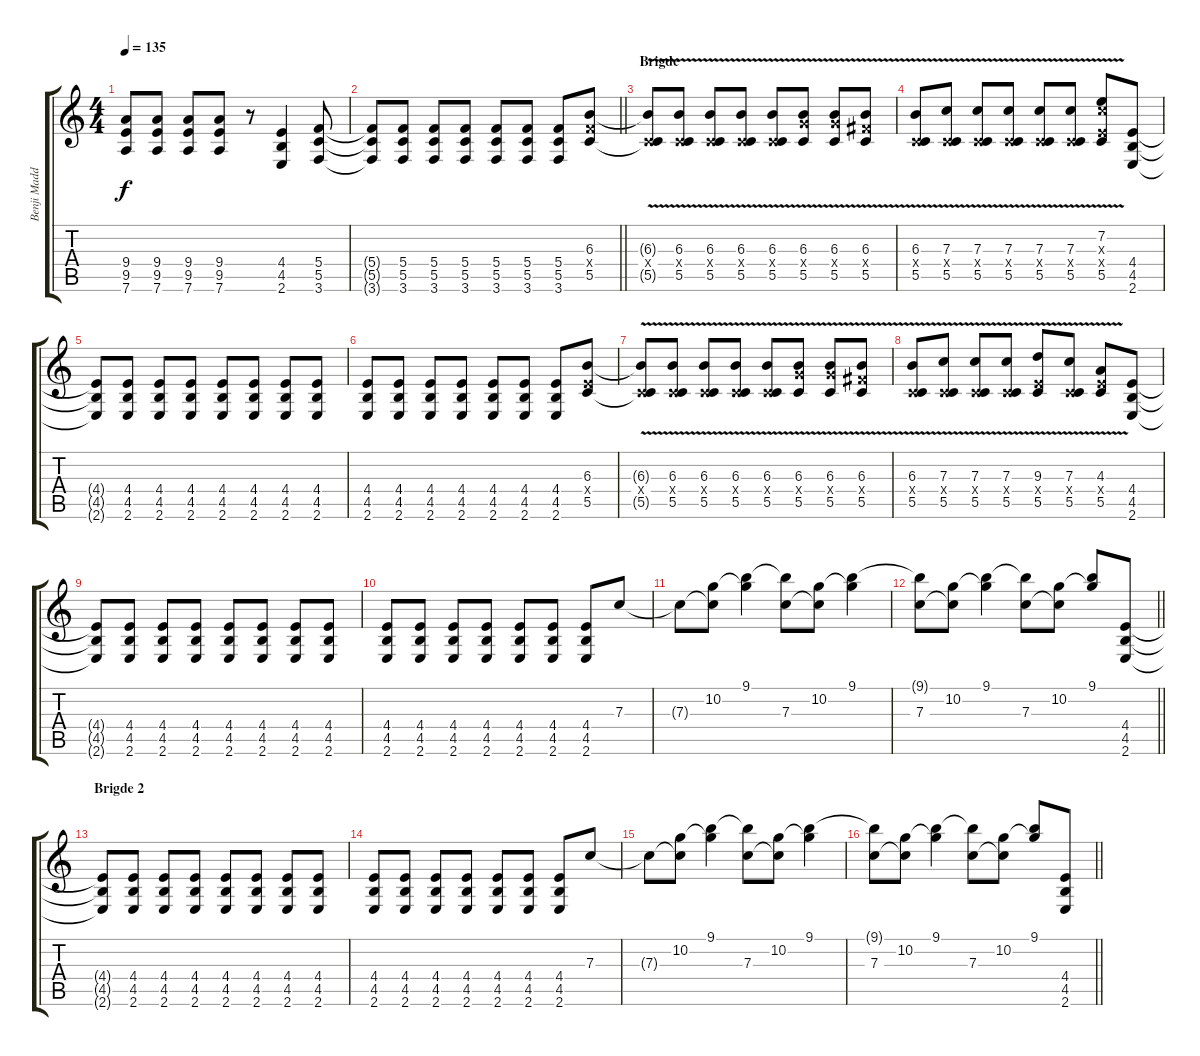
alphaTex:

\track ("Benji Madden - Guitar" "Benji Madd") {instrument acousticguitarsteel}
\staff {score tabs}
\tuning (D4 A3 F3 C3 G2 D2) {hide}
\ts (4 4)
\tempo 135
\clef g2
\ks c
(9.4 9.5 7.6).8{dy f instrument distortionguitar} (9.4 9.5 7.6).8 (9.4 9.5 7.6).8 (9.4 9.5 7.6).8 r.8 (4.4 4.5 2.6).4 (5.4 5.5 3.6).8 |
\barLineRight lightlight
(5.4{t} 5.5{t} 3.6{t}).8 (5.4 5.5 3.6).8 (5.4 5.5 3.6).8{instrument distortionguitar} (5.4 5.5 3.6).8 (5.4 5.5 3.6).8 (5.4 5.5 3.6).8 (5.4 5.5 3.6).8 (6.3 5.4{x} 5.5).8 |
\section ("" "Brigde")
(6.3{v t} 0.4{x} 5.5{v t}).8{instrument distortionguitar} (6.3 0.4{x} 5.5{v}).8 (6.3{v} 0.4{x} 5.5{v}).8{instrument distortionguitar} (6.3{v} 0.4{x} 5.5{v}).8 (6.3{v} 0.4{x} 5.5{v}).8 (6.3{v} 7.4{x} 5.5{v}).8 (6.3{v} 7.4{x} 5.5{v}).8 (6.3{v} 6.4{x} 5.5{v}).8{instrument distortionguitar} |
(6.3{v} 0.4{x} 5.5{v}).8 (7.3{v} 0.4{x} 5.5{v}).8{instrument distortionguitar} (7.3{v} 0.4{x} 5.5{v}).8 (7.3{v} 0.4{x} 5.5{v}).8 (7.3{v} 0.4{x} 5.5{v}).8 (7.3{v} 0.4{x} 5.5{v}).8 (7.2 7.3{v x} 4.4{x} 5.5{v}).8{instrument distortionguitar} (4.4 4.5 2.6).8 |
(4.4{t} 4.5{t} 2.6{t}).8{instrument distortionguitar} (4.4 4.5 2.6).8 (4.4 4.5 2.6).8 (4.4 4.5 2.6).8 (4.4 4.5 2.6).8 (4.4 4.5 2.6).8 (4.4 4.5 2.6).8 (4.4 4.5 2.6).8 |
(4.4 4.5 2.6).8{instrument distortionguitar} (4.4 4.5 2.6).8 (4.4 4.5 2.6).8 (4.4 4.5 2.6).8 (4.4 4.5 2.6).8 (4.4 4.5 2.6).8 (4.4 4.5 2.6).8 (6.3 4.4{x} 5.5).8 |
(6.3{v t} 0.4{x} 5.5{v t}).8 (6.3 0.4{x} 5.5{v}).8 (6.3{v} 0.4{x} 5.5{v}).8{instrument distortionguitar} (6.3{v} 0.4{x} 5.5{v}).8 (6.3{v} 0.4{x} 5.5{v}).8 (6.3{v} 7.4{x} 5.5{v}).8 (6.3{v} 7.4{x} 5.5{v}).8 (6.3{v} 6.4{x} 5.5{v}).8{instrument distortionguitar} |
(6.3{v} 0.4{x} 5.5{v}).8 (7.3{v} 0.4{x} 5.5{v}).8{instrument distortionguitar} (7.3{v} 0.4{x} 5.5{v}).8 (7.3{v} 0.4{x} 5.5{v}).8 (9.3{v} 4.4{x} 5.5{v}).8{instrument distortionguitar} (7.3{v} 0.4{x} 5.5{v}).8 (4.3{v} 4.4{x} 5.5{v}).8 (4.4 4.5 2.6).8 |
(4.4{t} 4.5{t} 2.6{t}).8{instrument distortionguitar} (4.4 4.5 2.6).8 (4.4 4.5 2.6).8 (4.4 4.5 2.6).8 (4.4 4.5 2.6).8 (4.4 4.5 2.6).8 (4.4 4.5 2.6).8 (4.4 4.5 2.6).8 |
(4.4 4.5 2.6).8{instrument distortionguitar} (4.4 4.5 2.6).8 (4.4 4.5 2.6).8 (4.4 4.5 2.6).8 (4.4 4.5 2.6).8 (4.4 4.5 2.6).8 (4.4 4.5 2.6).8 7.3.8{instrument electricguitarclean} |
7.3{t}.8{instrument electricguitarclean} (10.2 7.3{t}).8 (9.1 10.2{t}).4 (9.1{t} 7.3).8 (10.2 7.3{t}).8 (9.1 10.2{t}).4 |
\barLineRight lightlight
(9.1{t} 7.3).8{instrument electricguitarclean} (10.2 7.3{t}).8 (9.1 10.2{t}).4 (9.1{t} 7.3).8 (10.2 7.3{t}).8 (9.1 10.2{t}).8 (4.4 4.5 2.6).8{instrument distortionguitar} |
\section ("" "Brigde 2")
(4.4{t} 4.5{t} 2.6{t}).8{instrument distortionguitar} (4.4 4.5 2.6).8 (4.4 4.5 2.6).8 (4.4 4.5 2.6).8 (4.4 4.5 2.6).8 (4.4 4.5 2.6).8 (4.4 4.5 2.6).8 (4.4 4.5 2.6).8 |
(4.4 4.5 2.6).8{instrument distortionguitar} (4.4 4.5 2.6).8 (4.4 4.5 2.6).8 (4.4 4.5 2.6).8 (4.4 4.5 2.6).8 (4.4 4.5 2.6).8 (4.4 4.5 2.6).8 7.3.8{instrument electricguitarclean} |
7.3{t}.8{instrument electricguitarclean} (10.2 7.3{t}).8 (9.1 10.2{t}).4 (9.1{t} 7.3).8 (10.2 7.3{t}).8 (9.1 10.2{t}).4 |
\barLineRight lightlight
(9.1{t} 7.3).8{instrument electricguitarclean} (10.2 7.3{t}).8 (9.1 10.2{t}).4 (9.1{t} 7.3).8 (10.2 7.3{t}).8 (9.1 10.2{t}).8 (4.4 4.5 2.6).8{instrument distortionguitar}
